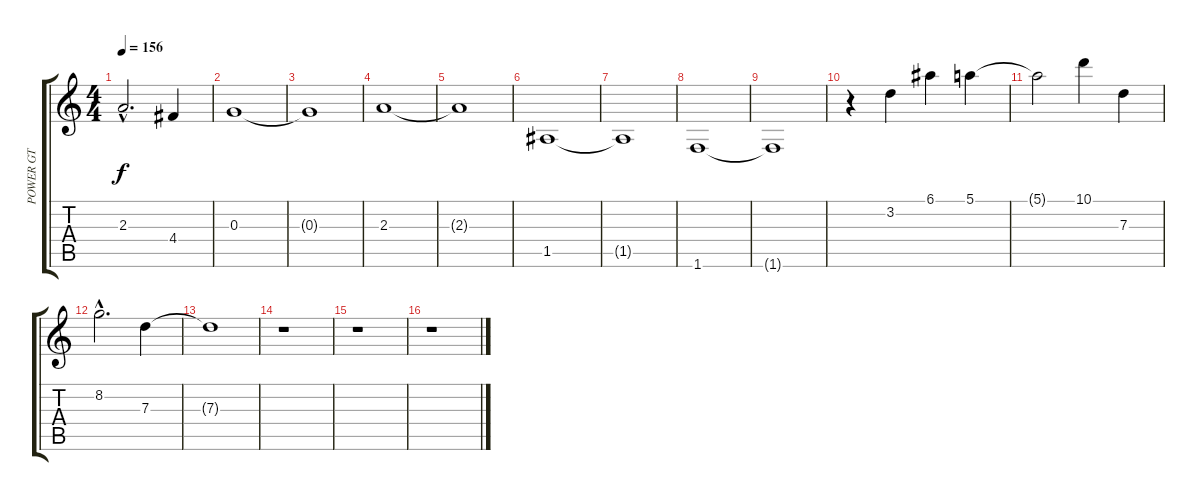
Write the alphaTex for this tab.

\track ("POWER GT" "POWER GT") {instrument distortionguitar}
\staff {score tabs}
\tuning (E4 B3 G3 D3 A2 E2) {hide}
\ts (4 4)
\tempo 156
\clef g2
\ks c
2.3{hac t}.2{d dy f} 4.4.4 |
0.3.1 |
0.3{t}.1 |
2.3.1 |
2.3{t}.1 |
1.5.1 |
1.5{t}.1 |
1.6.1 |
1.6{t}.1 |
r.4 3.2.4 6.1.4 5.1.4 |
5.1{t}.2 10.1.4 7.3.4 |
8.2{hac}.2{d} 7.3.4 |
7.3{t}.1 |
r.1 |
r.1 |
r.1
